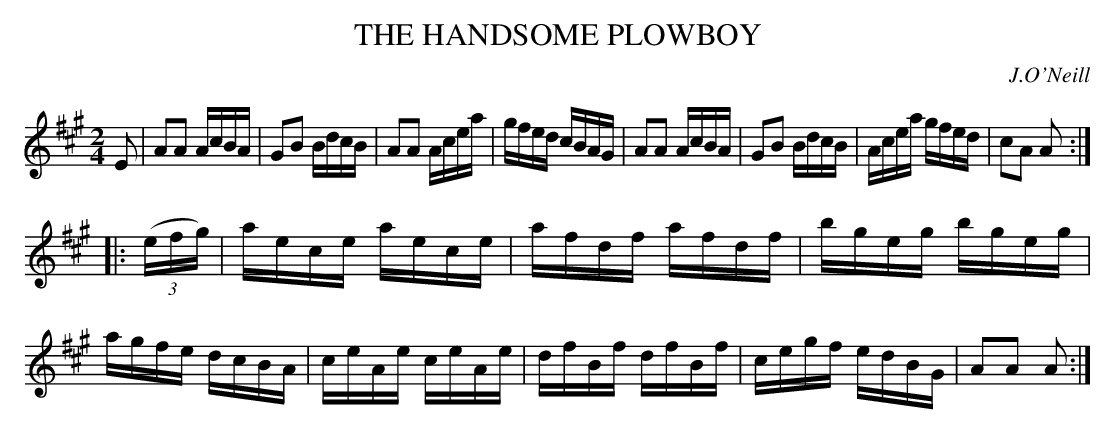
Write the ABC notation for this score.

X:1
T: THE HANDSOME PLOWBOY
O: J.O'Neill
M: 2/4
L: 1/16
K: A
E2 |\
A2A2 AcBA | G2B2 BdcB | A2A2 Acea | gfed cBAG |\
A2A2 AcBA | G2B2 BdcB | Acea gfed | c2A2 A2 :|
|: (3(efg) |\
aece aece | afdf afdf | bgeg bgeg | agfe dcBA |\
ceAe ceAe | dfBf dfBf | cegf edBG | A2A2 A2 :|
